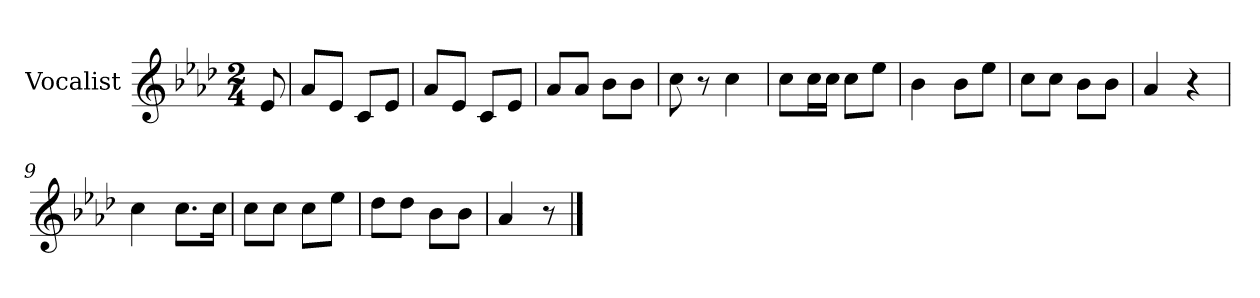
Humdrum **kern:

**kern
*part1
*staff1
*I"Vocalist
*k[b-e-a-d-]
*A-:
*M2/4
=
8e-
=1
8a-L
8e-J
8cL
8e-J
=2
8a-L
8e-J
8cL
8e-J
=3
8a-L
8a-J
8b-L
8b-J
=4
8cc
8r
4cc
=5
8ccL
16ccL
16ccJJ
8ccL
8ee-J
=6
4b-
8b-L
8ee-J
=7
8ccL
8ccJ
8b-L
8b-J
=8
4a-
4r
=9
4cc
8.ccL
16ccJk
=10
8ccL
8ccJ
8ccL
8ee-J
=11
8dd-L
8dd-J
8b-L
8b-J
=12
4a-
8r
==
*-
